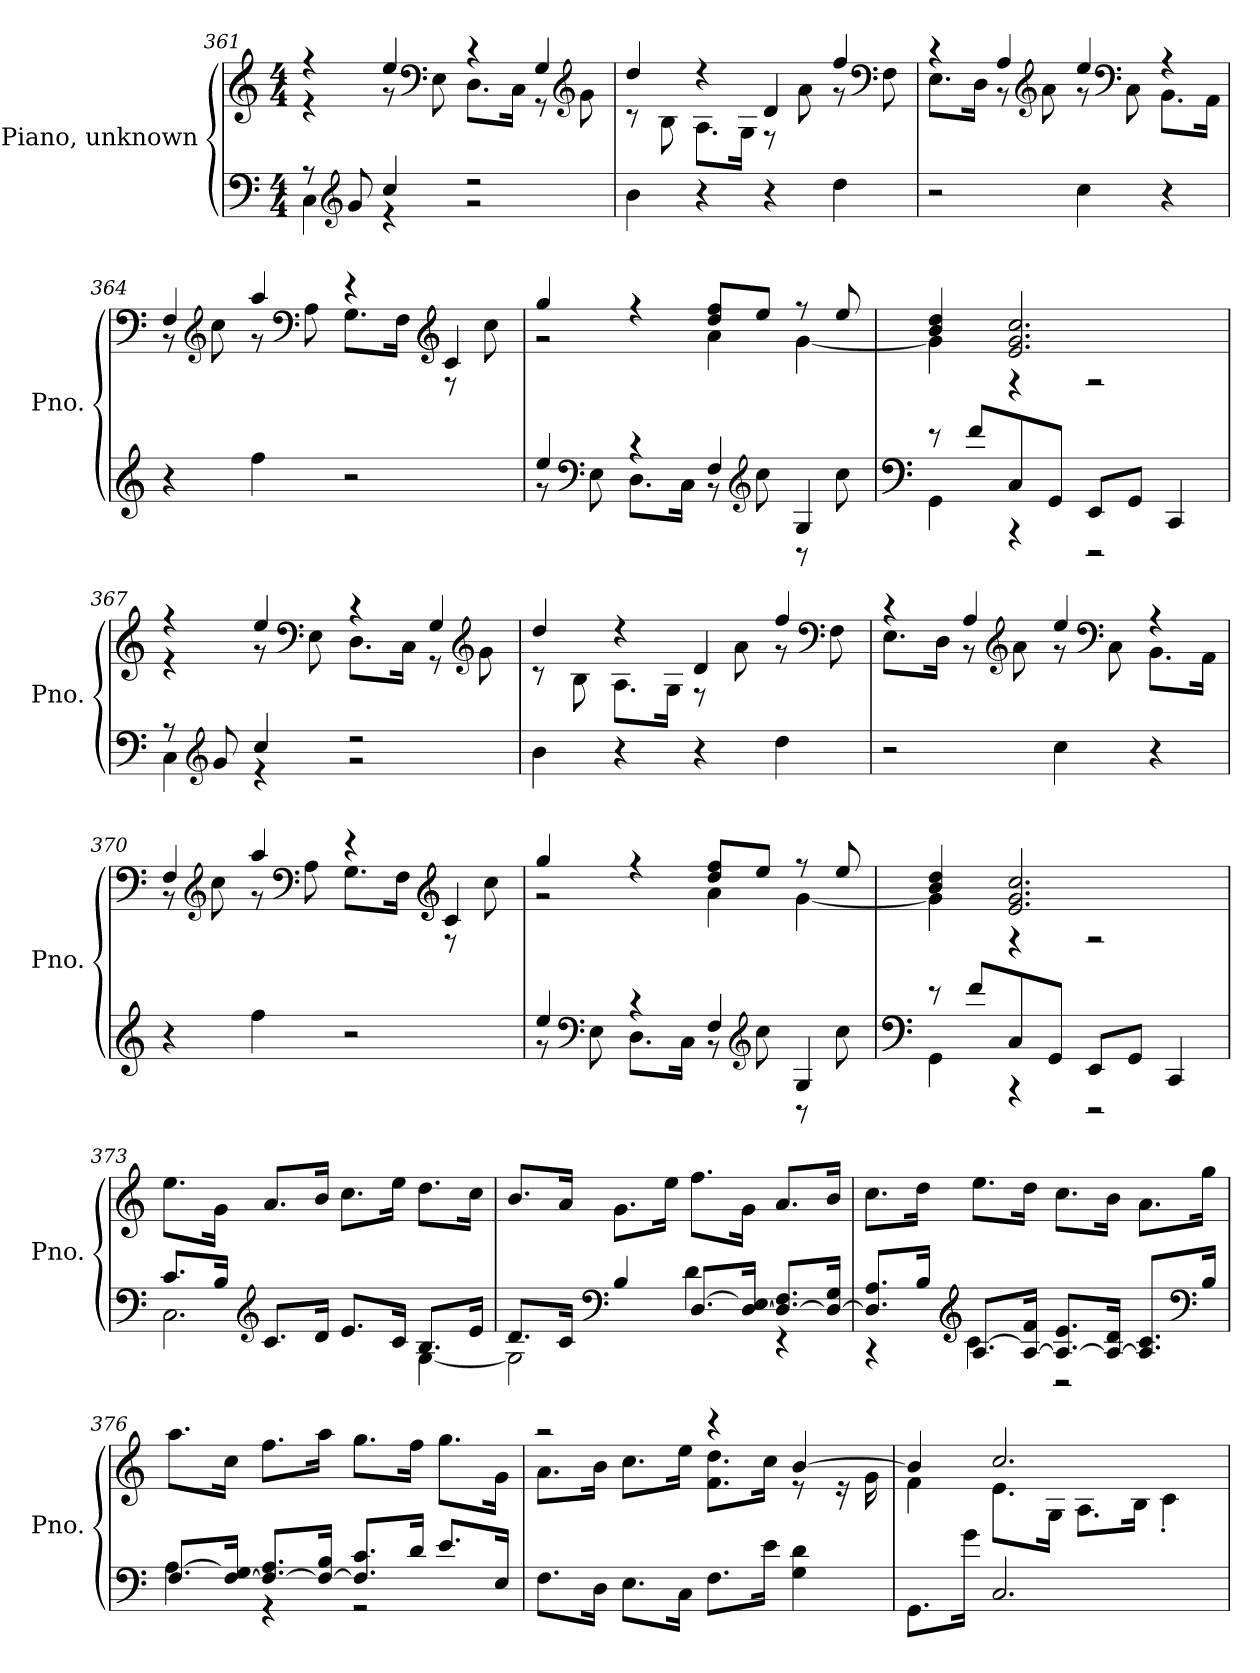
**kern	**kern
*part1	*part1
*staff2	*staff1
*I"Piano, unknown	*
*I'Pno.	*
*clefF4	*clefG2
*k[]	*k[]
*M4/4	*M4/4
=361	=361
*^	*^
8r	4C\	4r	4r
*clefG2	*	*	*
8g/	.	.	.
4cc/	4r	4ee/	8r
*	*	*clefF4	*
.	.	.	8E\
2r	2r	4r	8.D\L
.	.	.	16C\Jk
.	.	4G/	8r
*	*	*clefG2	*
.	.	.	8g\
*v	*v	*	*
=362	=362	=362
4b\	4dd/	8r
.	.	8B\
4r	4r	8.A\L
.	.	16G\Jk
4r	4d/	8r
.	.	8a\
4dd\	4ff/	8r
*	*clefF4	*
.	.	8F\
!!LO:LB:g=z	!!
=363	=363	=363
2r	4r	8.E\L
.	.	16D\Jk
.	4A/	8r
*	*clefG2	*
.	.	8a\
4cc\	4ee/	8r
*	*clefF4	*
.	.	8C\
4r	4r	8.BB\L
.	.	16AA\Jk
=364	=364	=364
4r	4F/	8r
*	*clefG2	*
.	.	8cc\
4ff\	4aa/	8r
*	*clefF4	*
.	.	8A\
2r	4r	8.G\L
.	.	16F\Jk
*	*clefG2	*
.	4c/	8r
.	.	8cc\
=365	=365	=365
*^	*	*
4ee/	8r	4gg/	2r
*clefF4	*	*	*
.	8E\	.	.
4r	8.D\L	4r	.
.	16C\Jk	.	.
4F/	8r	8dd/ 8ff/L	4a\
*clefG2	*	*	*
.	8cc\	8ee/J	.
4G/	8r	8r	[4g\
.	8cc\	8ee/	.
!!LO:LB:g=z	!!
=366	=366	=366	=366
*clefF4	*	*	*
8r	4GG\	4b/ 4dd/	4g\]
8f/L	.	.	.
8C/	4r	2.e/ 2.g/ 2.cc/	4r
8GG/J	.	.	.
8EE/L	2r	.	2r
8GG/J	.	.	.
4CC/	.	.	.
=367	=367	=367	=367
8r	4C\	4r	4r
*clefG2	*	*	*
8g/	.	.	.
4cc/	4r	4ee/	8r
*	*	*clefF4	*
.	.	.	8E\
2r	2r	4r	8.D\L
.	.	.	16C\Jk
.	.	4G/	8r
*	*	*clefG2	*
.	.	.	8g\
*v	*v	*	*
=368	=368	=368
4b\	4dd/	8r
.	.	8B\
4r	4r	8.A\L
.	.	16G\Jk
4r	4d/	8r
.	.	8a\
4dd\	4ff/	8r
*	*clefF4	*
.	.	8F\
!!LO:LB:g=z	!!
=369	=369	=369
2r	4r	8.E\L
.	.	16D\Jk
.	4A/	8r
*	*clefG2	*
.	.	8a\
4cc\	4ee/	8r
*	*clefF4	*
.	.	8C\
4r	4r	8.BB\L
.	.	16AA\Jk
=370	=370	=370
4r	4F/	8r
*	*clefG2	*
.	.	8cc\
4ff\	4aa/	8r
*	*clefF4	*
.	.	8A\
2r	4r	8.G\L
.	.	16F\Jk
*	*clefG2	*
.	4c/	8r
.	.	8cc\
=371	=371	=371
*^	*	*
4ee/	8r	4gg/	2r
*clefF4	*	*	*
.	8E\	.	.
4r	8.D\L	4r	.
.	16C\Jk	.	.
4F/	8r	8dd/ 8ff/L	4a\
*clefG2	*	*	*
.	8cc\	8ee/J	.
4G/	8r	8r	[4g\
.	8cc\	8ee/	.
!!LO:LB:g=z	!!
=372	=372	=372	=372
*clefF4	*	*	*
8r	4GG\	4b/ 4dd/	4g\]
8f/L	.	.	.
8C/	4r	2.e/ 2.g/ 2.cc/	4r
8GG/J	.	.	.
8EE/L	2r	.	2r
8GG/J	.	.	.
4CC/	.	.	.
*	*	*v	*v
=373	=373	=373
8.c/L	2.C\	8.ee\L
16B/Jk	.	16g\Jk
*clefG2	*	*
8.c/L	.	8.a/L
16d/Jk	.	16b/Jk
8.e/L	.	8.cc\L
16c/Jk	.	16ee\Jk
8.B/L	[4G\	8.dd\L
16e/Jk	.	16cc\Jk
=374	=374	=374
8.d/L	2G\]	8.b/L
16c/Jk	.	16a/Jk
*clefF4	*	*
4B/	.	8.g\L
.	.	16ee\Jk
[8.D/L	4d\	8.ff\L
16D/_ 16E/Jk	.	16g\Jk
8.D/_ 8.F/L	4r	8.a/L
16D/_ 16G/Jk	.	16b/Jk
!!LO:PB:g=z
=375	=375	=375
8.D/] 8.A/L	4r	8.cc\L
16B/Jk	.	16dd\Jk
*clefG2	*	*
[8.A/L	4c\	8.ee\L
16A/_ 16f/Jk	.	16dd\Jk
8.A/_ 8.e/L	2r	8.cc\L
16A/_ 16d/Jk	.	16b\Jk
8.A/] 8.c/L	.	8.a\L
*clefF4	*	*
16B/Jk	.	16gg\Jk
=376	=376	=376
[8.F/L	4A\	8.aa\L
16F/_ 16G/Jk	.	16cc\Jk
8.F/_ 8.A/L	4r	8.ff\L
16F/_ 16B/Jk	.	16aa\Jk
8.F/] 8.c/L	2r	8.gg\L
16d/Jk	.	16ff\Jk
8.e/L	.	8.gg\L
16E/Jk	.	16g\Jk
*v	*v	*
=377	=377
*	*^
8.F\L	2r	8.a\L
16D\Jk	.	16b\Jk
8.E\L	.	8.cc\L
16C\Jk	.	16ee\Jk
8.F\L	4r	8.f\ 8.dd\L
16e\Jk	.	16cc\Jk
4G\ 4d\	[4b/	8r
.	.	16r
.	.	16g\
!!LO:LB:g=z	!!
=378	=378	=378
8.GG\L	4b/]	4f\
16g\Jk	.	.
2.C/	2.cc/	8.e\L
.	.	16G\Jk
.	.	8.A\L
.	.	16B\Jk
.	.	4c'\
*	*v	*v
=	=
*-	*-
